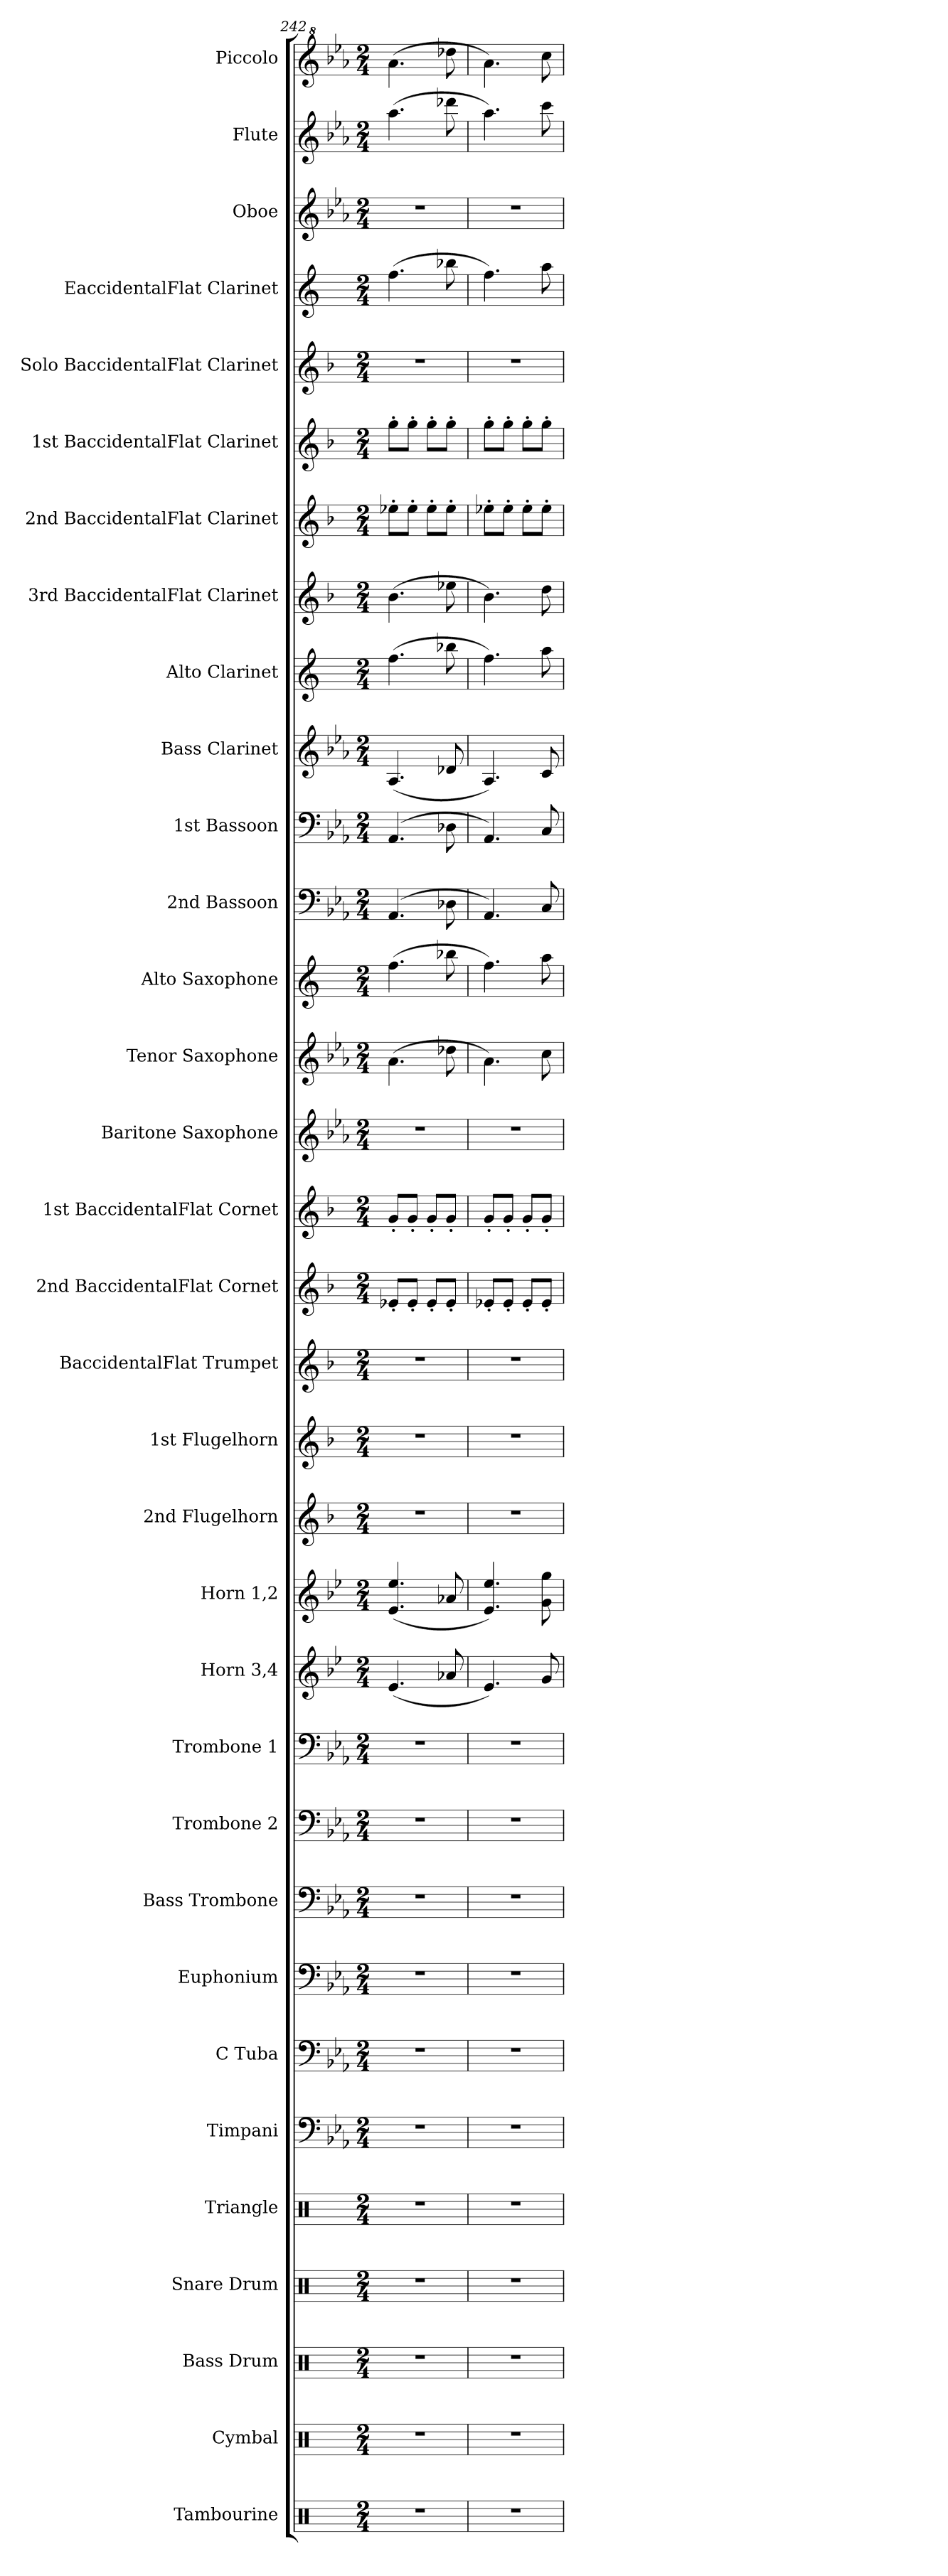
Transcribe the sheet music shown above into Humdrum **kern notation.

**kern	**kern	**kern	**kern	**kern	**kern	**kern	**kern	**kern	**kern	**kern	**kern	**kern	**kern	**kern	**kern	**kern	**kern	**kern	**kern	**kern	**kern	**kern	**kern	**kern	**kern	**kern	**kern	**kern	**kern	**kern	**kern	**kern
*part33	*part32	*part31	*part30	*part29	*part28	*part27	*part26	*part25	*part24	*part23	*part22	*part21	*part20	*part19	*part18	*part17	*part16	*part15	*part14	*part13	*part12	*part11	*part10	*part9	*part8	*part7	*part6	*part5	*part4	*part3	*part2	*part1
*staff33	*staff32	*staff31	*staff30	*staff29	*staff28	*staff27	*staff26	*staff25	*staff24	*staff23	*staff22	*staff21	*staff20	*staff19	*staff18	*staff17	*staff16	*staff15	*staff14	*staff13	*staff12	*staff11	*staff10	*staff9	*staff8	*staff7	*staff6	*staff5	*staff4	*staff3	*staff2	*staff1
*I"Tambourine	*I"Cymbal	*I"Bass Drum	*I"Snare Drum	*I"Triangle	*I"Timpani	*I"C Tuba	*I"Euphonium	*I"Bass Trombone	*I"Trombone 2	*I"Trombone 1	*I"Horn 3,4	*I"Horn 1,2	*I"2nd Flugelhorn	*I"1st Flugelhorn	*I"BaccidentalFlat Trumpet	*I"2nd BaccidentalFlat Cornet	*I"1st BaccidentalFlat Cornet	*I"Baritone Saxophone	*I"Tenor Saxophone	*I"Alto Saxophone	*I"2nd Bassoon	*I"1st Bassoon	*I"Bass Clarinet	*I"Alto Clarinet	*I"3rd BaccidentalFlat Clarinet	*I"2nd BaccidentalFlat Clarinet	*I"1st BaccidentalFlat Clarinet	*I"Solo BaccidentalFlat Clarinet	*I"EaccidentalFlat Clarinet	*I"Oboe	*I"Flute	*I"Piccolo
*I'Tamb.	*I'Cym.	*I'B. Dr.	*I'Sn. Dr.	*I'Trgl.	*I'Timp.	*I'C Tu.	*I'Eu.	*I'B. Trb.	*I'Trb. 2	*I'Trb. 1	*I'Hn. 3,4	*I'Hn. 1,2	*I'2nd Flghn.	*I'1st Flghn.	*I'BaccidentalFlat Tpt.	*I'2nd BaccidentalFlat Cnt.	*I'1st BaccidentalFlat Cnt.	*I'Bar. Sax.	*I'T. Sax.	*I'A. Sax.	*I'2nd Bsn.	*I'1st Bsn.	*I'B. Cl.	*I'A. Cl.	*I'3rd BaccidentalFlat Cl.	*I'2nd BaccidentalFlat Cl.	*I'1st BaccidentalFlat Cl.	*I'Solo BaccidentalFlat Cl.	*I'EaccidentalFlat Cl.	*I'Ob.	*I'Fl.	*I'Picc.
*clefX	*clefX	*clefX	*clefX	*clefX	*clefF4	*clefF4	*clefF4	*clefF4	*clefF4	*clefF4	*clefG2	*clefG2	*clefG2	*clefG2	*clefG2	*clefG2	*clefG2	*clefG2	*clefG2	*clefG2	*clefF4	*clefF4	*clefG2	*clefG2	*clefG2	*clefG2	*clefG2	*clefG2	*clefG2	*clefG2	*clefG2	*clefG^2
*	*	*	*	*	*	*	*	*	*	*	*ITrd4c7	*ITrd4c7	*ITrd1c2	*ITrd1c2	*ITrd1c2	*ITrd1c2	*ITrd1c2	*ITrd12c21	*ITrd8c14	*ITrd5c9	*	*	*ITrd8c14	*ITrd5c9	*ITrd1c2	*ITrd1c2	*ITrd1c2	*ITrd1c2	*ITrd-2c-3	*	*	*ITrd-7c-12
*k[]	*k[]	*k[]	*k[]	*k[]	*k[b-e-a-]	*k[b-e-a-]	*k[b-e-a-]	*k[b-e-a-]	*k[b-e-a-]	*k[b-e-a-]	*k[b-e-a-]	*k[b-e-a-]	*k[b-e-a-]	*k[b-e-a-]	*k[b-e-a-]	*k[b-e-a-]	*k[b-e-a-]	*k[b-e-a-]	*k[b-e-a-]	*k[b-e-a-]	*k[b-e-a-]	*k[b-e-a-]	*k[b-e-a-]	*k[b-e-a-]	*k[b-e-a-]	*k[b-e-a-]	*k[b-e-a-]	*k[b-e-a-]	*k[b-e-a-]	*k[b-e-a-]	*k[b-e-a-]	*k[b-e-a-]
*M2/4	*M2/4	*M2/4	*M2/4	*M2/4	*M2/4	*M2/4	*M2/4	*M2/4	*M2/4	*M2/4	*M2/4	*M2/4	*M2/4	*M2/4	*M2/4	*M2/4	*M2/4	*M2/4	*M2/4	*M2/4	*M2/4	*M2/4	*M2/4	*M2/4	*M2/4	*M2/4	*M2/4	*M2/4	*M2/4	*M2/4	*M2/4	*M2/4
=242	=242	=242	=242	=242	=242	=242	=242	=242	=242	=242	=242	=242	=242	=242	=242	=242	=242	=242	=242	=242	=242	=242	=242	=242	=242	=242	=242	=242	=242	=242	=242	=242
2r	2r	2r	2r	2r	2r	2r	2r	2r	2r	2r	(4.A-/	(4.A-/ 4.a-/	2r	2r	2r	8d-X'/L	8f'/L	2r	(4.A-\	(4.a-\	(4.AA-/	(4.AA-/	(4.AA-/	(4.a-\	(4.a-\	8dd-X'\L	8ff'\L	2r	(4.aa-\	2r	(4.aa-\	(4.aaa-\
.	.	.	.	.	.	.	.	.	.	.	.	.	.	.	.	8d-'/J	8f'/J	.	.	.	.	.	.	.	.	8dd-'\J	8ff'\J	.	.	.	.	.
.	.	.	.	.	.	.	.	.	.	.	.	.	.	.	.	8d-'/L	8f'/L	.	.	.	.	.	.	.	.	8dd-'\L	8ff'\L	.	.	.	.	.
.	.	.	.	.	.	.	.	.	.	.	8d-X/	8d-X/	.	.	.	8d-'/J	8f'/J	.	8d-X\	8dd-X\	8D-X\	8D-X\	8D-X/	8dd-X\	8dd-X\	8dd-'\J	8ff'\J	.	8ddd-X\	.	8ddd-X\	8dddd-X\
=243	=243	=243	=243	=243	=243	=243	=243	=243	=243	=243	=243	=243	=243	=243	=243	=243	=243	=243	=243	=243	=243	=243	=243	=243	=243	=243	=243	=243	=243	=243	=243	=243
2r	2r	2r	2r	2r	2r	2r	2r	2r	2r	2r	4.A-/)	4.A-/ 4.a-/)	2r	2r	2r	8d-X'/L	8f'/L	2r	4.A-\)	4.a-\)	4.AA-/)	4.AA-/)	4.AA-/)	4.a-\)	4.a-\)	8dd-X'\L	8ff'\L	2r	4.aa-\)	2r	4.aa-\)	4.aaa-\)
.	.	.	.	.	.	.	.	.	.	.	.	.	.	.	.	8d-'/J	8f'/J	.	.	.	.	.	.	.	.	8dd-'\J	8ff'\J	.	.	.	.	.
.	.	.	.	.	.	.	.	.	.	.	.	.	.	.	.	8d-'/L	8f'/L	.	.	.	.	.	.	.	.	8dd-'\L	8ff'\L	.	.	.	.	.
.	.	.	.	.	.	.	.	.	.	.	8c/	8c\ 8cc\	.	.	.	8d-'/J	8f'/J	.	8c\	8cc\	8C/	8C/	8C/	8cc\	8cc\	8dd-'\J	8ff'\J	.	8ccc\	.	8ccc\	8cccc\
=	=	=	=	=	=	=	=	=	=	=	=	=	=	=	=	=	=	=	=	=	=	=	=	=	=	=	=	=	=	=	=	=
*-	*-	*-	*-	*-	*-	*-	*-	*-	*-	*-	*-	*-	*-	*-	*-	*-	*-	*-	*-	*-	*-	*-	*-	*-	*-	*-	*-	*-	*-	*-	*-	*-
